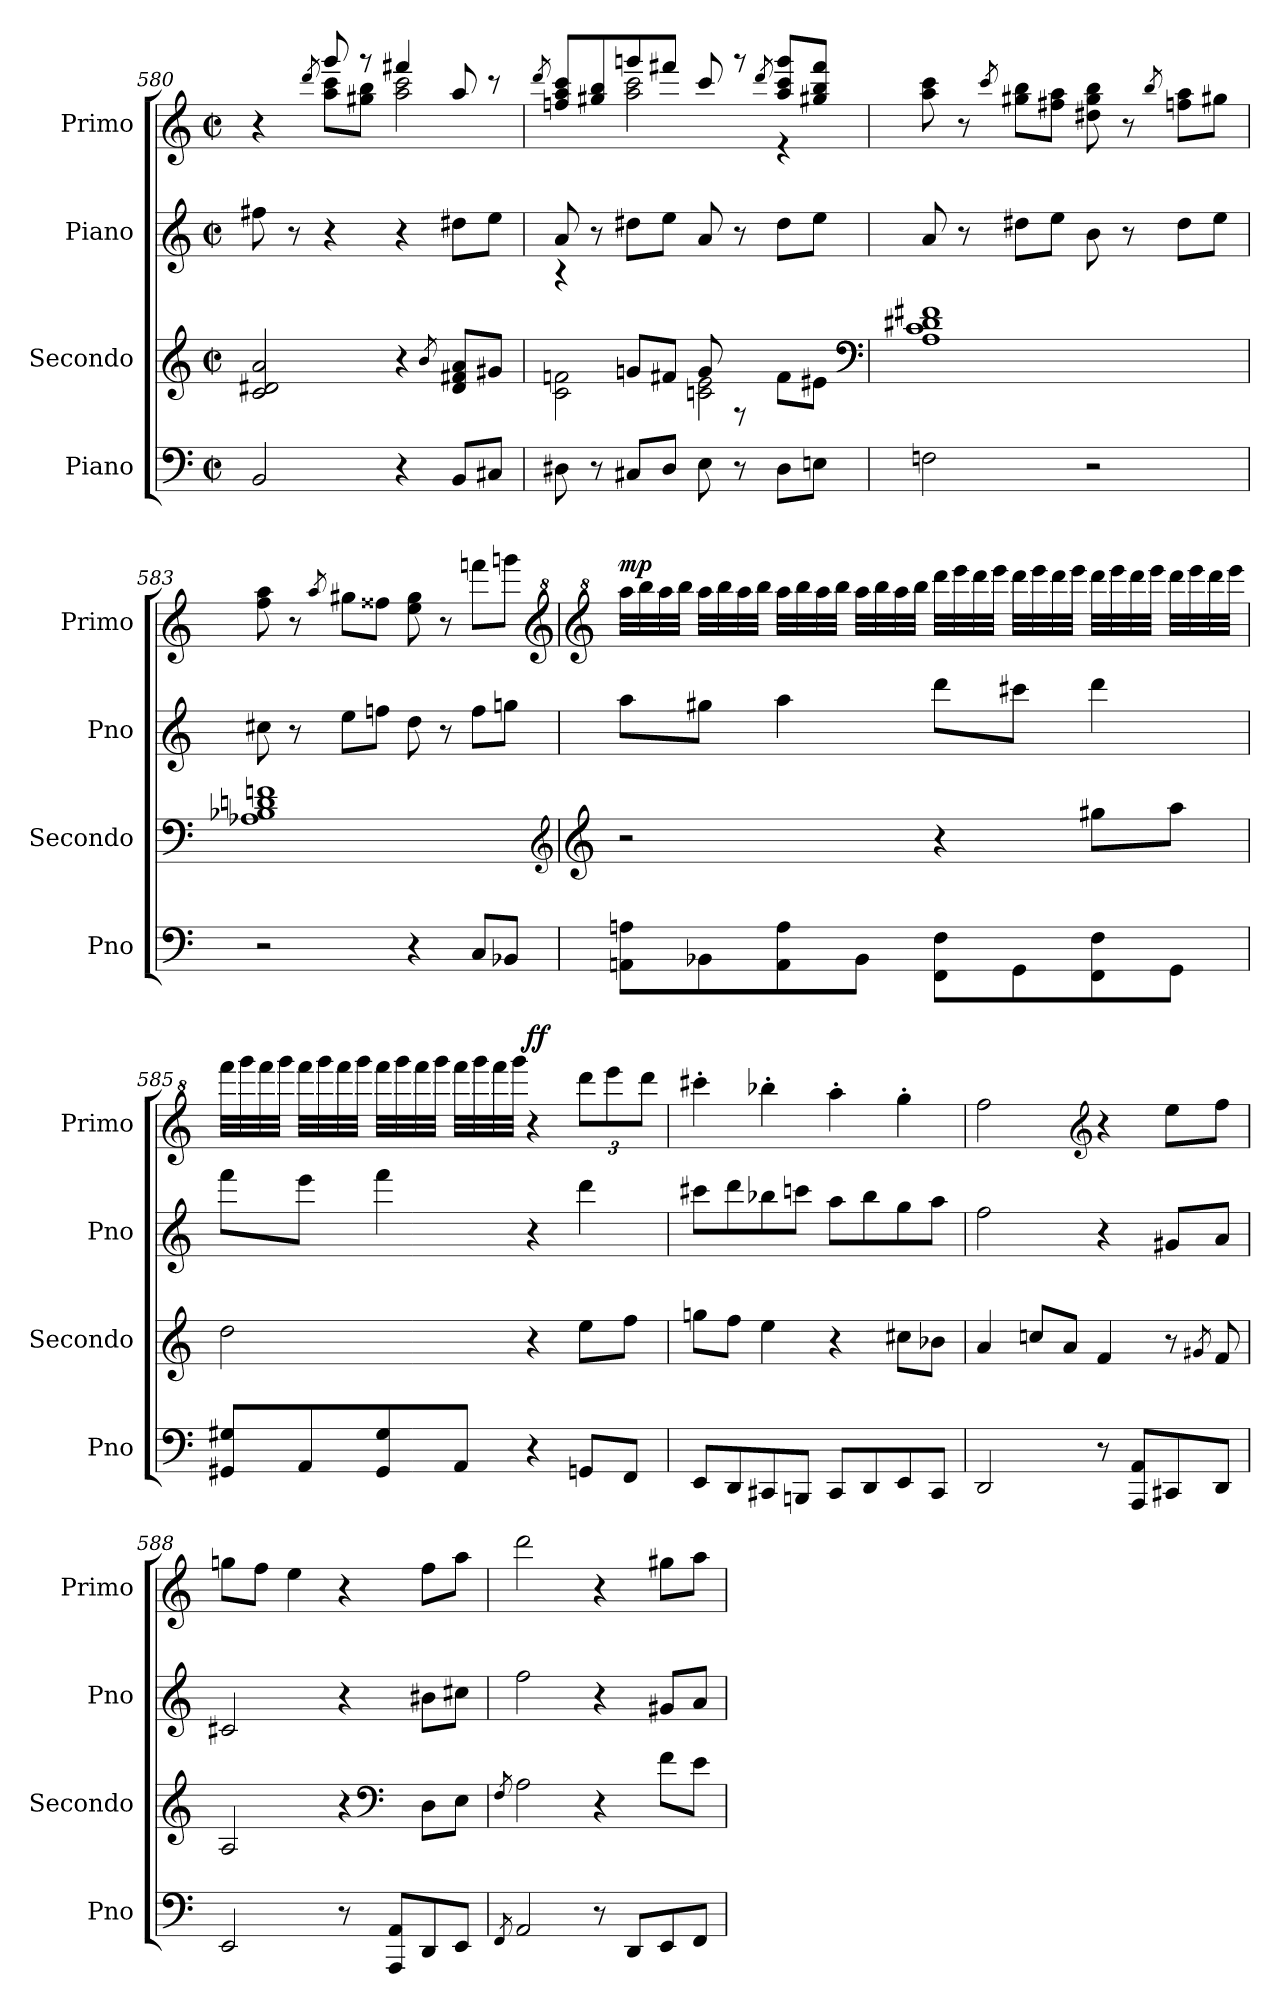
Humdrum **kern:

**kern	**kern	**kern	**kern	**dynam
*part4	*part3	*part2	*part1	*part1
*staff4	*staff3	*staff2	*staff1	*staff1
*I"Piano	*I"Secondo	*I"Piano	*I"Primo	*
*I'Pno	*I'Secondo	*I'Pno	*I'Primo	*
*clefF4	*clefG2	*clefG2	*clefG2	*
*k[]	*k[]	*k[]	*k[]	*
*C:	*C:	*C:	*C:	*
*M2/2	*M2/2	*M2/2	*M2/2	*
*met(c|)	*met(c|)	*met(c|)	*met(c|)	*
=580	=580	=580	=580	=580
*	*	*	*^	*
2BB/	2c/ 2d#X/ 2a/	8ff#X\	4r	4ryy	.
.	.	8r	.	.	.
.	.	.	.	8qddd/	.
.	.	4r	8ggg/	8aa\ 8ccc\L	.
.	.	.	8rggg	8gg#X\ 8bb\J	.
4r	4r	4r	4fff#X/	2aa\ 2ccc\	.
.	8qb/	.	.	.	.
8BB/L	8d#/ 8f#X/ 8a/L	8dd#X\L	8aa/	.	.
8C#X/J	8g#X/J	8ee\J	8rccc	.	.
!!LO:PB:g=z	!!
=581	=581	=581	=581	=581	=581
.	.	.	8qddd/	.	.
*	*^	*	*	*	*
8D#X\	2c\ 2fn\	4rdddd	8a/	8ffn/ 8aa/ 8ccc/L	4ryy	.
8r	.	.	8r	8gg#X/ 8bb/	.	.
8C#X/L	.	8gn/L	8dd#X\L	8gggn/	2aa\ 2ccc\	.
8D#/J	.	8f#X/J	8ee\J	8fff#X/J	.	.
8E\	2cn\ 2e\	8g/	8a/	8ccc/	.	.
8r	.	8r	8r	8r	.	.
.	.	.	.	8qddd/	.	.
8D#\L	.	8f#\L	8dd#\L	8aa/ 8ccc/ 8ggg/L	4r	.
8En\J	.	8e#X\J	8ee\J	8gg#X/ 8bb/ 8fff#/J	.	.
*	*v	*v	*	*v	*v	*
*	*clefF4	*	*	*
!!LO:PB:g=z
=582	=582	=582	=582	=582
2Fn\	1A 1c 1d#X 1f#X	8a/	8aa\ 8ccc\	.
.	.	8r	8r	.
.	.	.	8qccc/	.
.	.	8dd#X\L	8gg#X\ 8bb\L	.
.	.	8ee\J	8ff#X\ 8aa\J	.
2r	.	8b\	8dd#X\ 8gg#\ 8bb\	.
.	.	8r	8r	.
.	.	.	8qbb/	.
.	.	8dd#\L	8ffn\ 8aa\L	.
.	.	8ee\J	8gg#X\J	.
=583	=583	=583	=583	=583
2r	1A-X 1B-X 1dn 1fn	8cc#X\	8ff\ 8aa\	.
.	.	8r	8r	.
.	.	.	8qaa/	.
.	.	8ee\L	8gg#X\L	.
.	.	8ffn\J	8ff##X\J	.
4r	.	8dd\	8ee\ 8gg#\	.
.	.	8r	8r	.
8C/L	.	8ff\L	8fffn\L	.
8BB-X/J	.	8ggn\J	8gggn\J	.
*	*clefG2	*	*clefG^2	*
=584	=584	=584	=584	=584
*	*clefG2	*	*clefG^2	*
!	!	!	!	!LO:DY:a
8AAn\ 8An\L	2r	8aa\L	32aaa\LLL	mp
.	.	.	32bbb\	.
.	.	.	32aaa\	.
.	.	.	32bbb\JJJ	.
8BB-X\	.	8gg#X\J	32aaa\LLL	.
.	.	.	32bbb\	.
.	.	.	32aaa\	.
.	.	.	32bbb\JJJ	.
8AA\ 8A\	.	4aa\	32aaa\LLL	.
.	.	.	32bbb\	.
.	.	.	32aaa\	.
.	.	.	32bbb\JJJ	.
8BB-\J	.	.	32aaa\LLL	.
.	.	.	32bbb\	.
.	.	.	32aaa\	.
.	.	.	32bbb\JJJ	.
8FF\ 8F\L	4r	8ddd\L	32dddd\LLL	.
.	.	.	32eeee\	.
.	.	.	32dddd\	.
.	.	.	32eeee\JJJ	.
8GG\	.	8ccc#X\J	32dddd\LLL	.
.	.	.	32eeee\	.
.	.	.	32dddd\	.
.	.	.	32eeee\JJJ	.
8FF\ 8F\	8gg#X\L	4ddd\	32dddd\LLL	.
.	.	.	32eeee\	.
.	.	.	32dddd\	.
.	.	.	32eeee\JJJ	.
8GG\J	8aa\J	.	32dddd\LLL	.
.	.	.	32eeee\	.
.	.	.	32dddd\	.
.	.	.	32eeee\JJJ	.
!!LO:PB:g=z
=585	=585	=585	=585	=585
8GG#X/ 8G#X/L	2dd\	8fff\L	32ffff\LLL	.
.	.	.	32gggg\	.
.	.	.	32ffff\	.
.	.	.	32gggg\JJJ	.
8AA/	.	8eee\J	32ffff\LLL	.
.	.	.	32gggg\	.
.	.	.	32ffff\	.
.	.	.	32gggg\JJJ	.
8GG#/ 8G#/	.	4fff\	32ffff\LLL	.
.	.	.	32gggg\	.
.	.	.	32ffff\	.
.	.	.	32gggg\JJJ	.
8AA/J	.	.	32ffff\LLL	.
.	.	.	32gggg\	.
.	.	.	32ffff\	.
.	.	.	32gggg\JJJ	.
!	!	!	!	!LO:DY:a
4r	4r	4r	4r	ff
*	*	*	*Xbrackettup	*
8GGn/L	8ee\L	4ddd\	12dddd\L	.
.	.	.	12eeee\	.
8FF/J	8ff\J	.	.	.
.	.	.	12dddd\J	.
=586	=586	=586	=586	=586
8EE/L	8ggn\L	8ccc#X\L	4cccc#X'\	.
8DD/	8ff\J	8ddd\	.	.
8CC#X/	4ee\	8bb-X\	4bbb-X'\	.
8BBBn/J	.	8cccn\J	.	.
8CC#/L	4r	8aa\L	4aaa'\	.
8DD/	.	8bb-\	.	.
8EE/	8cc#X\L	8gg\	4ggg'\	.
8CC#/J	8b-X\J	8aa\J	.	.
!!LO:PB:g=z
=587	=587	=587	=587	=587
2DD/	4a/	2ff\	2fff\	.
.	8ccn/L	.	.	.
.	8a/J	.	.	.
*	*	*	*clefG2	*
8r	4f/	4r	4r	.
8AAA/ 8AA/L	.	.	.	.
8CC#X/	8r	8g#X/L	8ee\L	.
.	8qg#X/	.	.	.
8DD/J	8f/	8a/J	8ff\J	.
!!LO:PB:g=z
=588	=588	=588	=588	=588
2EE/	2A/	2c#X/	8ggn\L	.
.	.	.	8ff\J	.
.	.	.	4ee\	.
8r	4r	4r	4r	.
*	*clefF4	*	*	*
8AAA/ 8AA/L	.	.	.	.
8DD/	8D\L	8b#X\L	8ff\L	.
8EE/J	8E\J	8cc#X\J	8aa\J	.
=589	=589	=589	=589	=589
8qFF/	8qF/	.	.	.
2AA/	2A\	2ff\	2ddd\	.
8r	4r	4r	4r	.
8DD/L	.	.	.	.
8EE/	8f\L	8g#X/L	8gg#X\L	.
8FF/J	8e\J	8a/J	8aa\J	.
=	=	=	=	=
*-	*-	*-	*-	*-
